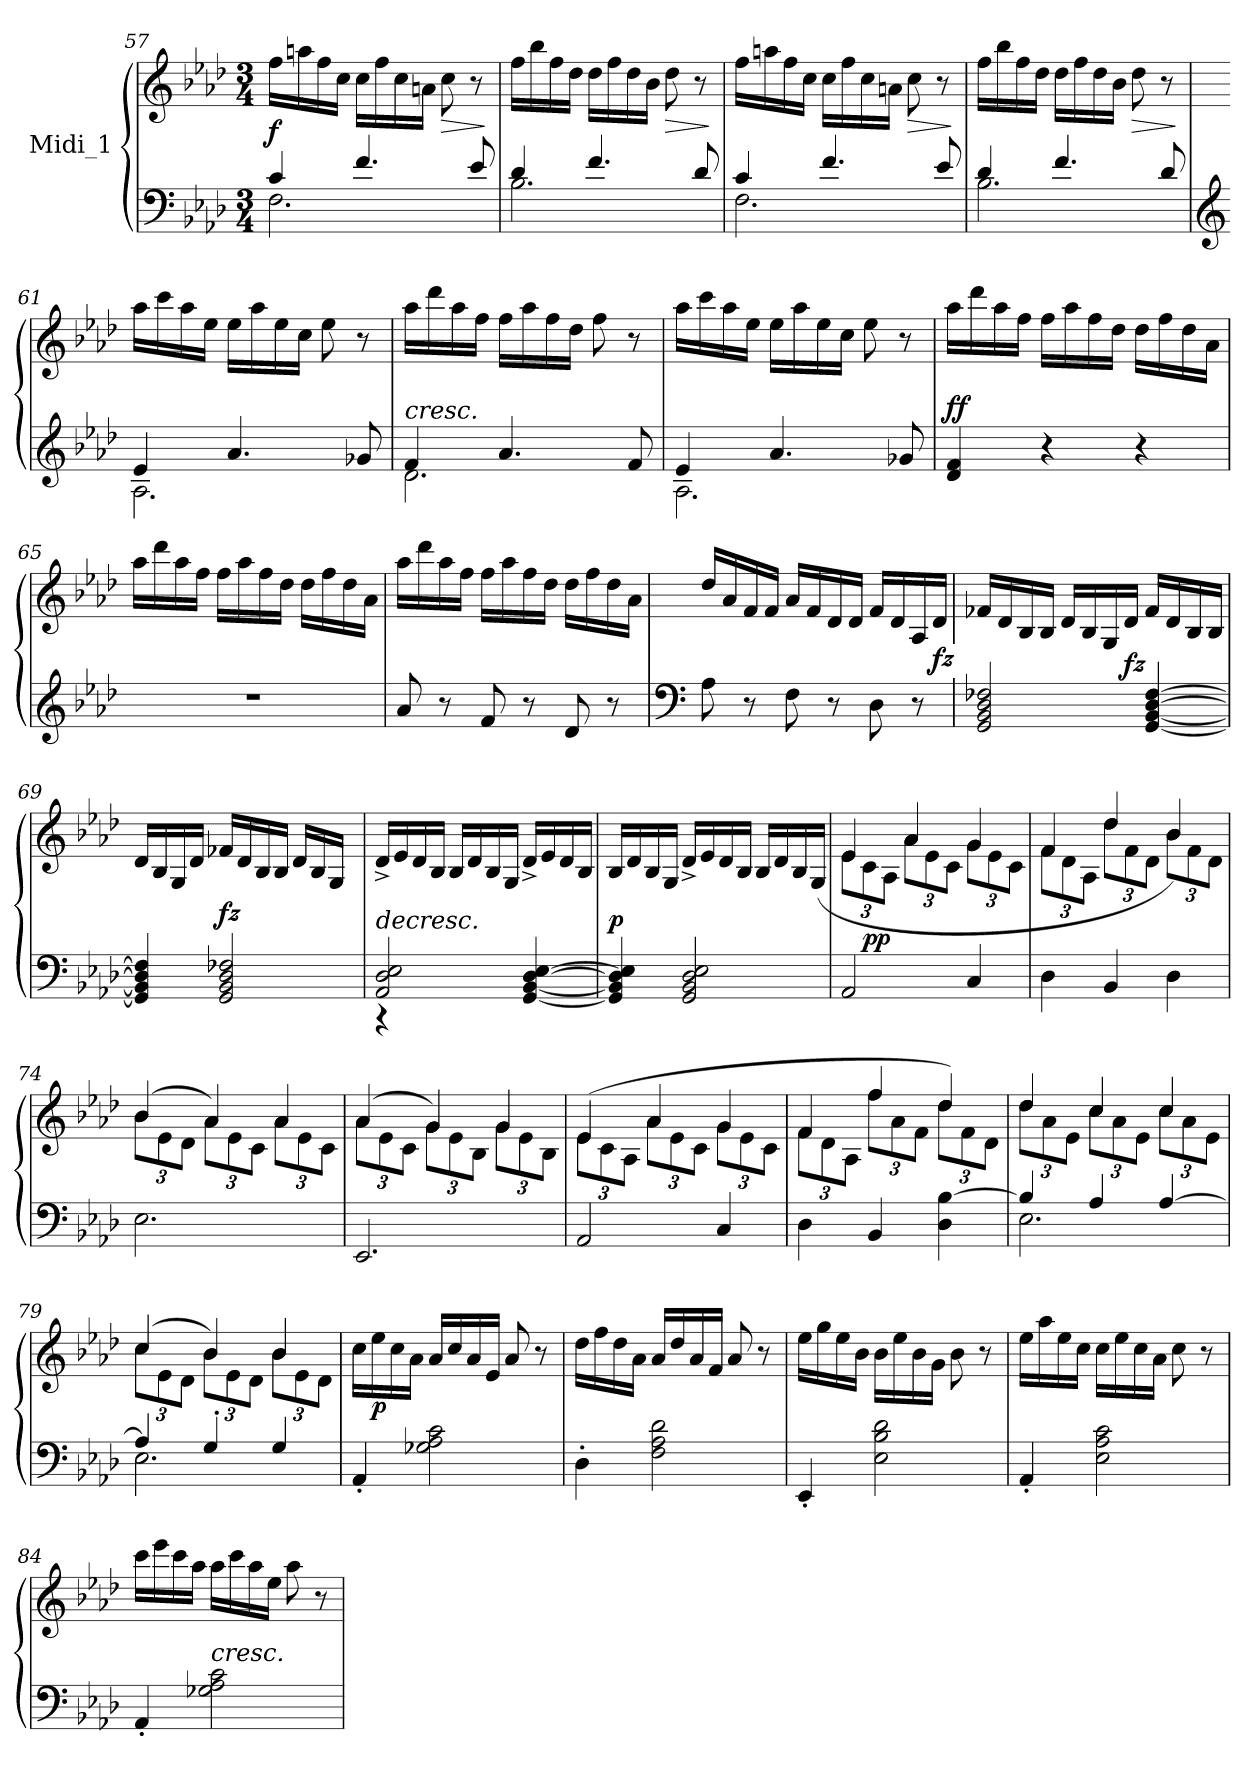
**kern	**kern	**dynam
*part1	*part1	*part1
*staff2	*staff1	*staff1/2
*I"Midi_1	*	*
*clefF4	*clefG2	*
*k[b-e-a-d-]	*k[b-e-a-d-]	*
*A-:	*A-:	*
*M3/4	*M3/4	*
=57	=57	=57
*^	*	*
!	!	!	!LO:DY:a=2
4c/	2.F\	16ff\LL	f
.	.	16aan\	.
.	.	16ff\	.
.	.	16cc\JJ	.
4.f/	.	16cc\LL	.
.	.	16ff\	.
.	.	16cc\	.
.	.	16an\JJ	.
!	!	!	!LO:HP:b
.	.	8cc\	>
8e-/	.	8r	.
*v	*v	*	*
.	.	]
=58	=58	=58
*^	*	*
4d-/	2.B-\	16ff\LL	.
.	.	16bb-\	.
.	.	16ff\	.
.	.	16dd-\JJ	.
4.f/	.	16dd-\LL	.
.	.	16ff\	.
.	.	16dd-\	.
.	.	16b-\JJ	.
!	!	!	!LO:HP:b
.	.	8dd-\	>
8d-/	.	8r	.
*v	*v	*	*
.	.	]
=59	=59	=59
*^	*	*
4c/	2.F\	16ff\LL	.
.	.	16aan\	.
.	.	16ff\	.
.	.	16cc\JJ	.
4.f/	.	16cc\LL	.
.	.	16ff\	.
.	.	16cc\	.
.	.	16an\JJ	.
!	!	!	!LO:HP:b
.	.	8cc\	>
8e-/	.	8r	.
*v	*v	*	*
.	.	]
!!LO:LB:g=z
=60	=60	=60
*^	*	*
4d-/	2.B-\	16ff\LL	.
.	.	16bb-\	.
.	.	16ff\	.
.	.	16dd-\JJ	.
4.f/	.	16dd-\LL	.
.	.	16ff\	.
.	.	16dd-\	.
.	.	16b-\JJ	.
!	!	!	!LO:HP:b
.	.	8dd-\	>
8d-/	.	8r	.
*v	*v	*	*
.	.	]
!!LO:LB:g=z
=61	=61	=61
*clefG2	*	*
*^	*	*
4e-/	2.A-\	16aa-\LL	.
.	.	16ccc\	.
.	.	16aa-\	.
.	.	16ee-\JJ	.
4.a-/	.	16ee-\LL	.
.	.	16aa-\	.
.	.	16ee-\	.
.	.	16cc\JJ	.
.	.	8ee-\	.
8g-X/	.	8r	.
=62	=62	=62	=62
!LO:TX:a:i:t=cresc.	!	!	!
4f/	2.d-\	16aa-\LL	.
.	.	16ddd-\	.
.	.	16aa-\	.
.	.	16ff\JJ	.
4.a-/	.	16ff\LL	.
.	.	16aa-\	.
.	.	16ff\	.
.	.	16dd-\JJ	.
.	.	8ff\	.
8f/	.	8r	.
=63	=63	=63	=63
4e-/	2.A-\	16aa-\LL	.
.	.	16ccc\	.
.	.	16aa-\	.
.	.	16ee-\JJ	.
4.a-/	.	16ee-\LL	.
.	.	16aa-\	.
.	.	16ee-\	.
.	.	16cc\JJ	.
.	.	8ee-\	.
8g-X/	.	8r	.
=64	=64	=64	=64
!	!	!	!LO:DY:a=2
4d-/ 4f/	2ryy	16aa-\LL	ff
.	.	16ddd-\	.
.	.	16aa-\	.
.	.	16ff\JJ	.
4r	.	16ff\LL	.
.	.	16aa-\	.
.	.	16ff\	.
.	.	16dd-\JJ	.
4r	4ryy	16dd-\LL	.
.	.	16ff\	.
.	.	16dd-\	.
.	.	16a-\JJ	.
!!LO:LB:g=z
=65	=65	=65	=65
2.r	2ryy	16aa-\LL	.
.	.	16ddd-\	.
.	.	16aa-\	.
.	.	16ff\JJ	.
.	.	16ff\LL	.
.	.	16aa-\	.
.	.	16ff\	.
.	.	16dd-\JJ	.
.	4ryy	16dd-\LL	.
.	.	16ff\	.
.	.	16dd-\	.
.	.	16a-\JJ	.
*v	*v	*	*
!!LO:PB:g=z
=66	=66	=66
8a-/	16aa-\LL	.
.	16ddd-\	.
8r	16aa-\	.
.	16ff\JJ	.
8f/	16ff\LL	.
.	16aa-\	.
8r	16ff\	.
.	16dd-\JJ	.
8d-/	16dd-\LL	.
.	16ff\	.
8r	16dd-\	.
.	16a-\JJ	.
=67	=67	=67
*clefF4	*	*
8A-\	16dd-/LL	.
.	16a-/	.
8r	16f/	.
.	16f/JJ	.
8F\	16a-/LL	.
.	16f/	.
8r	16d-/	.
.	16d-/JJ	.
8D-\	16f/LL	.
.	16d-/	.
8r	16A-/	.
!	!	!LO:DY:b
.	16d-/JJ	fz
=68	=68	=68
2GG/ 2BB-/ 2D-/ 2F-X/	16f-X/LL	.
.	16d-/	.
.	16B-/	.
.	16B-/JJ	.
.	16d-/LL	.
.	16B-/	.
.	16G/	.
!	!	!LO:DY:b
.	16d-/JJ	fz
[4GG/ [4BB-/ [4D-/ [4F-/	16f-/LL	.
.	16d-/	.
.	16B-/	.
.	16B-/JJ	.
!!LO:PB:g=z
=69	=69	=69
4GG/] 4BB-/] 4D-/] 4F-/]	16d-/LL	.
.	16B-/	.
.	16G/	.
.	16d-/JJ	.
!	!	!LO:DY:a=2
2GG/ 2BB-/ 2D-/ 2F-X/	16f-X/LL	fz
.	16d-/	.
.	16B-/	.
.	16B-/JJ	.
.	16d-/LL	.
.	16B-/	.
.	16G/JJ	.
.	16ryy	.
!!LO:LB:g=z
=70	=70	=70
*^	*^	*
!LO:TX:a:i:t=decresc.	!	!	!	!
2AA-/ 2D-/ 2E-/	4r	16d-^/LL	2ryy	.
.	.	16e-/	.	.
.	.	16d-/	.	.
.	.	16B-/JJ	.	.
.	4ryy	16B-/LL	.	.
.	.	16d-/	.	.
.	.	16B-/	.	.
.	.	16G/JJ	.	.
[4GG/ [4BB-/ [4D-/ [4E-/	4ryy	16d-^/LL	4ryy	.
.	.	16e-/	.	.
.	.	16d-/	.	.
.	.	16B-/JJ	.	.
=71	=71	=71	=71	=71
!	!	!	!	!LO:DY:a=2
4GG/] 4BB-/] 4D-/] 4E-/]	2ryy	16B-/LL	2ryy	p
.	.	16d-/	.	.
.	.	16B-/	.	.
.	.	16G/JJ	.	.
2GG/ 2BB-/ 2D-/ 2E-/	.	16d-^/LL	.	.
.	.	16e-/	.	.
.	.	16d-/	.	.
.	.	16B-/JJ	.	.
.	4ryy	16B-/LL	4ryy	.
.	.	16d-/	.	.
.	.	16B-/	.	.
.	.	(>16G/JJ	.	.
=72	=72	=72	=72	=72
*	*	*	*Xbrackettup	*
2AA-/	2ryy	4e-/	12e-\L	.
!	!	!	!	!LO:DY:b
.	.	.	12c\	pp
.	.	.	12A-\J	.
.	.	4a-/	12a-\L	.
.	.	.	12e-\	.
.	.	.	12c\J	.
4C/	4ryy	4g/	12g\L	.
.	.	.	12e-\	.
.	.	.	12c\J	.
=73	=73	=73	=73	=73
4D-\	2ryy	4f/	12f\L	.
.	.	.	12d-\	.
.	.	.	12A-\J	.
4BB-/	.	4dd-/	12dd-\L	.
.	.	.	12f\	.
.	.	.	12d-\J	.
4D-\	4ryy	4b-/)	12b-\L	.
.	.	.	12f\	.
.	.	.	12d-\J	.
*v	*v	*	*	*
!!LO:PB:g=z	!!
=74	=74	=74	=74
2.E-\	(>4b-/	12b-\L	.
.	.	12e-\	.
.	.	12d-\J	.
.	4a-/)	12a-\L	.
.	.	12e-\	.
.	.	12c\J	.
.	4a-/	12a-\L	.
.	.	12e-\	.
.	.	12c\J	.
=75	=75	=75	=75
2.EE-/	(>4a-/	12a-\L	.
.	.	12e-\	.
.	.	12c\J	.
.	4g/)	12g\L	.
.	.	12e-\	.
.	.	12B-\J	.
.	4g/	12g\L	.
.	.	12e-\	.
.	.	12B-\J	.
=76	=76	=76	=76
2AA-/	(>4e-/	12e-\L	.
.	.	12c\	.
.	.	12A-\J	.
.	4a-/	12a-\L	.
.	.	12e-\	.
.	.	12c\J	.
4C/	4g/	12g\L	.
.	.	12e-\	.
.	.	12c\J	.
=77	=77	=77	=77
4D-\	4f/	12f\L	.
.	.	12d-\	.
.	.	12A-\J	.
4BB-/	4ff/	12ff\L	.
.	.	12a-\	.
.	.	12f\J	.
4D-\ [4B-\	4dd-/)	12dd-\L	.
.	.	12f\	.
.	.	12d-\J	.
!!LO:LB:g=z	!!
=78	=78	=78	=78
*^	*	*	*
4B-/]	2.E-\	4dd-/	12dd-\L	.
.	.	.	12a-\	.
.	.	.	12e-\J	.
4A-/	.	4cc/	12cc\L	.
.	.	.	12a-\	.
.	.	.	12e-\J	.
[4A-/	.	4cc/	12cc\L	.
.	.	.	12a-\	.
.	.	.	12e-\J	.
=79	=79	=79	=79	=79
4A-/]	2.E-\	(>4cc/	12cc\L	.
.	.	.	12e-\	.
.	.	.	12d-\J	.
4G'/	.	4b-/)	12b-\L	.
.	.	.	12e-\	.
.	.	.	12d-\J	.
4G/	.	4b-/	12b-\L	.
.	.	.	12e-\	.
.	.	.	12d-\J	.
=80	=80	=80	=80	=80
4AA-'/	2ryy	16cc\LL	2ryy	.
!	!	!	!	!LO:DY:b
.	.	16ee-\	.	p
.	.	16cc\	.	.
.	.	16a-\JJ	.	.
2G-X\ 2A-\ 2c\	.	16a-/LL	.	.
.	.	16cc/	.	.
.	.	16a-/	.	.
.	.	16e-/JJ	.	.
.	4ryy	8a-/	4ryy	.
.	.	8r	.	.
=81	=81	=81	=81	=81
4D-'\	2ryy	16dd-\LL	2ryy	.
.	.	16ff\	.	.
.	.	16dd-\	.	.
.	.	16a-\JJ	.	.
2F\ 2A-\ 2d-\	.	16a-/LL	.	.
.	.	16dd-/	.	.
.	.	16a-/	.	.
.	.	16f/JJ	.	.
.	4ryy	8a-/	4ryy	.
.	.	8r	.	.
*v	*v	*	*	*
*	*v	*v	*
!!LO:LB:g=z
=82	=82	=82
4EE-'/	16ee-\LL	.
.	16gg\	.
.	16ee-\	.
.	16b-\JJ	.
2E-\ 2B-\ 2d-\	16b-\LL	.
.	16ee-\	.
.	16b-\	.
.	16g\JJ	.
.	8b-\	.
.	8r	.
=83	=83	=83
4AA-'/	16ee-\LL	.
.	16aa-\	.
.	16ee-\	.
.	16cc\JJ	.
2E-\ 2A-\ 2c\	16cc\LL	.
.	16ee-\	.
.	16cc\	.
.	16a-\JJ	.
.	8cc\	.
.	8r	.
=84	=84	=84
4AA-'/	16ccc\LL	.
.	16eee-\	.
.	16ccc\	.
.	16aa-\JJ	.
!LO:TX:a:i:t=cresc.	!	!
2G-X\ 2A-\ 2c\	16aa-\LL	.
.	16ccc\	.
.	16aa-\	.
.	16ee-\JJ	.
.	8aa-\	.
.	8r	.
=	=	=
*-	*-	*-
